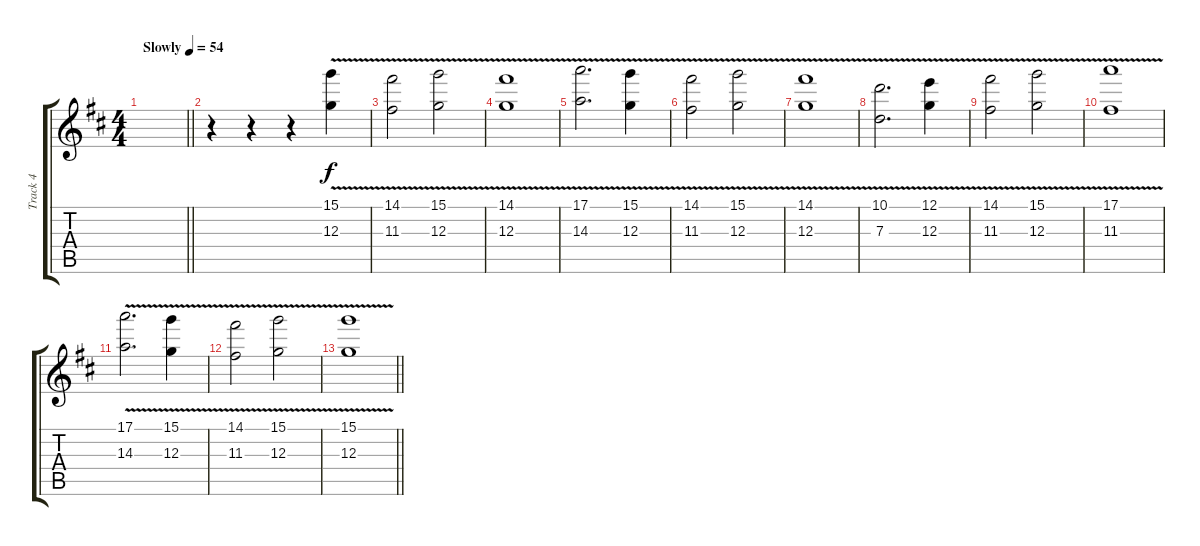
\track ("Track 4" "Track 4") {instrument distortionguitar}
\staff {score tabs}
\tuning (E4 B3 G3 D3 A2 E2) {hide}
\ts (4 4)
\tempo (54 "Slowly")
\clef g2
\barLineRight lightlight
\ks d
|
r.4 r.4 r.4 (15.1{v} 12.3{v}).4 |
(14.1{v} 11.3{v}).2 (15.1{v} 12.3{v}).2 |
(14.1{v} 12.3{v}).1 |
(17.1{v} 14.3{v}).2{d} (15.1{v} 12.3{v}).4 |
(14.1{v} 11.3{v}).2 (15.1{v} 12.3{v}).2 |
(14.1{v} 12.3{v}).1 |
(10.1{v} 7.3{v}).2{d} (12.1{v} 12.3{v}).4 |
(14.1{v} 11.3{v}).2 (15.1{v} 12.3{v}).2 |
(17.1{v} 11.3{v}).1 |
(17.1{v} 14.3{v}).2{d} (15.1{v} 12.3{v}).4 |
(14.1{v} 11.3{v}).2 (15.1{v} 12.3{v}).2 |
\barLineRight lightlight
(15.1{v} 12.3{v}).1
